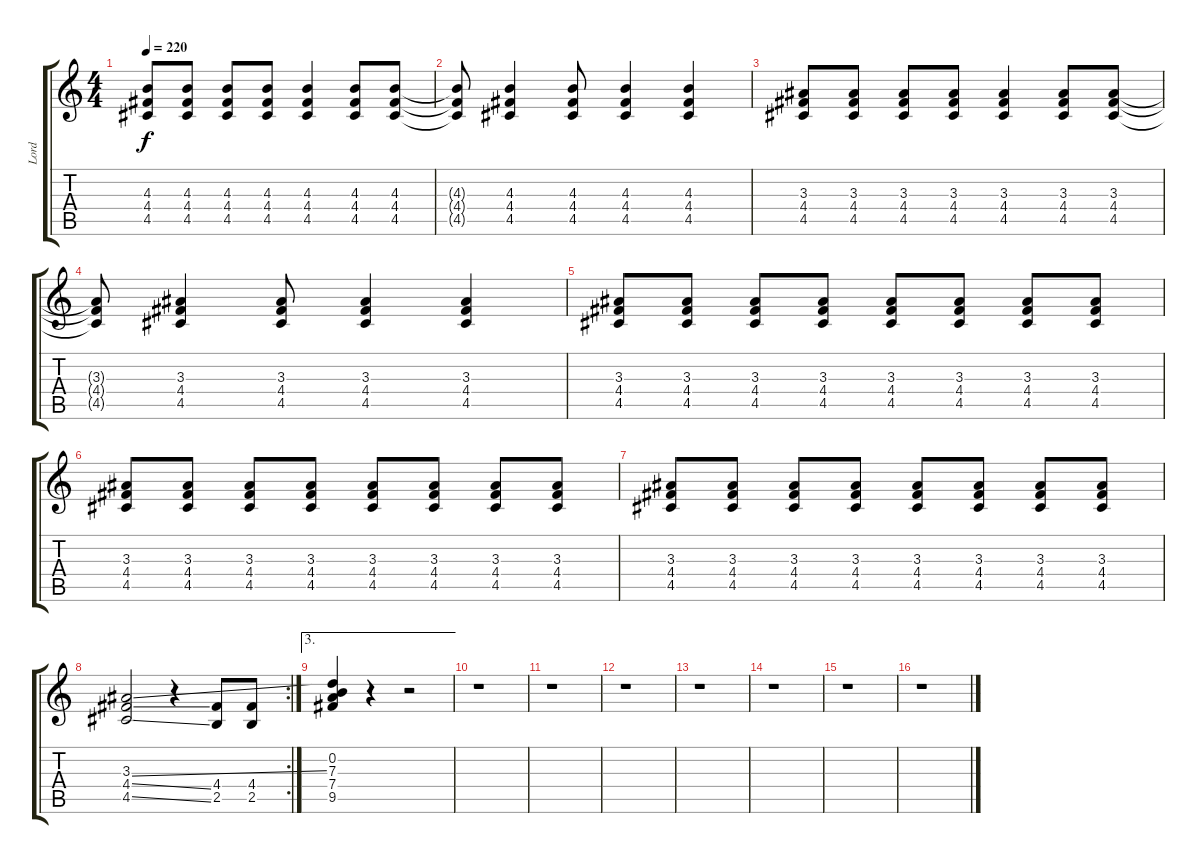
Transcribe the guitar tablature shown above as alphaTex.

\track ("Lord" "Lord") {instrument drawbarorgan}
\staff {score tabs}
\tuning (E5 B4 G4 D4 A3 E3) {hide}
\ts (4 4)
\tempo 220
\clef g2
\ks c
(4.3 4.4 4.5).8{dy f} (4.3 4.4 4.5).8 (4.3 4.4 4.5).8 (4.3 4.4 4.5).8 (4.3 4.4 4.5).4 (4.3 4.4 4.5).8 (4.3 4.4 4.5).8 |
(4.3{t} 4.4{t} 4.5{t}).8 (4.3 4.4 4.5).4 (4.3 4.4 4.5).8 (4.3 4.4 4.5).4 (4.3 4.4 4.5).4 |
(3.3 4.4 4.5).8 (3.3 4.4 4.5).8 (3.3 4.4 4.5).8 (3.3 4.4 4.5).8 (3.3 4.4 4.5).4 (3.3 4.4 4.5).8 (3.3 4.4 4.5).8 |
(3.3{t} 4.4{t} 4.5{t}).8 (3.3 4.4 4.5).4 (3.3 4.4 4.5).8 (3.3 4.4 4.5).4 (3.3 4.4 4.5).4 |
(3.3 4.4 4.5).8 (3.3 4.4 4.5).8 (3.3 4.4 4.5).8 (3.3 4.4 4.5).8 (3.3 4.4 4.5).8 (3.3 4.4 4.5).8 (3.3 4.4 4.5).8 (3.3 4.4 4.5).8 |
(3.3 4.4 4.5).8 (3.3 4.4 4.5).8 (3.3 4.4 4.5).8 (3.3 4.4 4.5).8 (3.3 4.4 4.5).8 (3.3 4.4 4.5).8 (3.3 4.4 4.5).8 (3.3 4.4 4.5).8 |
(3.3 4.4 4.5).8 (3.3 4.4 4.5).8 (3.3 4.4 4.5).8 (3.3 4.4 4.5).8 (3.3 4.4 4.5).8 (3.3 4.4 4.5).8 (3.3 4.4 4.5).8 (3.3 4.4 4.5).8 |
\rc 2
(3.3{ss} 4.4{ss} 4.5{ss}).2 r.4 (4.4 2.5).8 (4.4 2.5).8 |
\ae 3
(0.2 7.3 7.4 9.5).4 r.4 r.2 |
r.1 |
r.1 |
r.1 |
r.1 |
r.1 |
r.1 |
r.1
